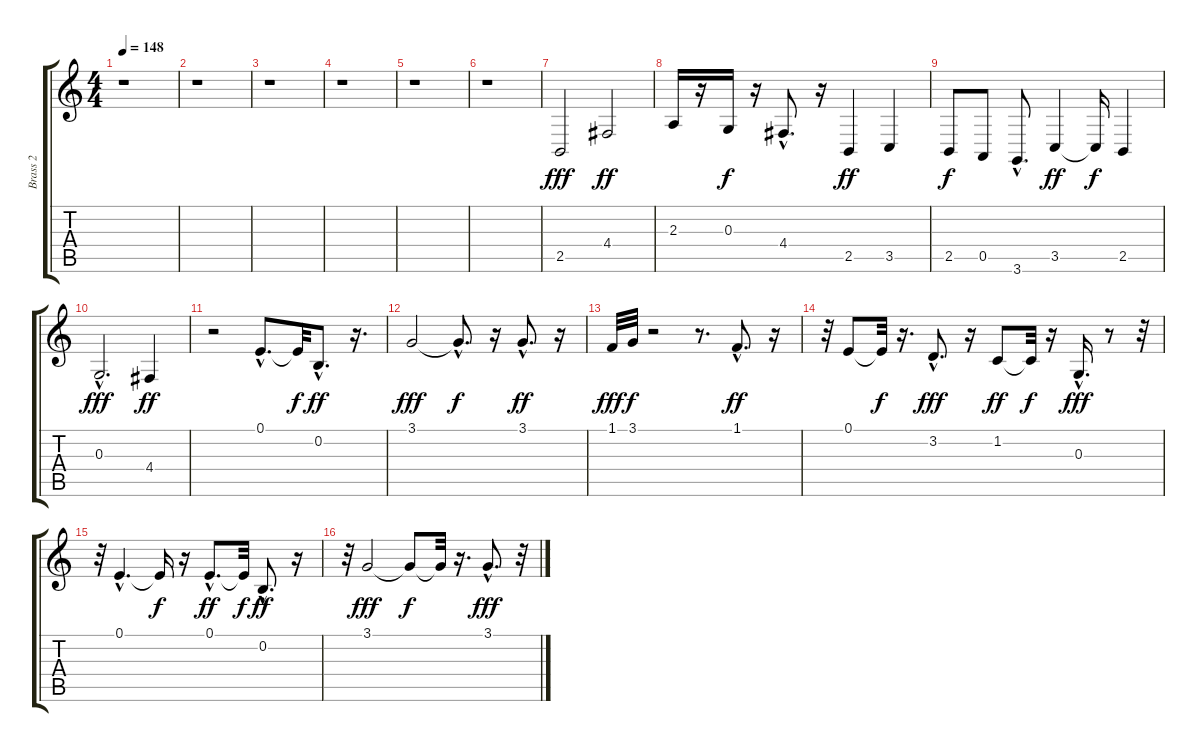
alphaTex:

\track ("Brass 2" "Brass 2") {instrument synthbrass1}
\staff {score tabs}
\tuning (E4 B3 G3 D3 A2 E2) {hide}
\ts (4 4)
\tempo 148
\clef g2
\ks c
r.1{dy f} |
r.1 |
r.1 |
r.1 |
r.1 |
r.1 |
2.5.2{dy fff instrument brasssection} 4.4.2{dy ff} |
2.3.16 r.16 0.3.16{dy f} r.16 4.4{hac}.8{d} r.16 2.5.4{dy ff} 3.5.4 |
2.5.8{dy f} 0.5.8 3.6{hac}.8{d} 3.5.4{dy ff} 3.5{t}.16{dy f} 2.5.4 |
0.3{hac}.2{d dy fff} 4.4.4{dy ff} |
r.2 0.1{hac}.8{d volume 9 instrument trombone} 0.1{t}.32{dy f} 0.2{hac}.8{d dy ff} r.16{d} |
3.1.2{dy fff} 3.1{hac t}.8{d dy f} r.16 3.1{hac}.8{d dy ff} r.16 |
1.1.32{dy fff} 3.1.32{dy f} r.2 r.8{d} 1.1{hac}.8{d dy ff} r.16 |
r.32 0.1.8 0.1{t}.32{dy f} r.16{d} 3.2{hac}.8{d dy fff} r.16 1.2.8{dy ff} 1.2{t}.32{dy f} r.16 0.3{hac}.16{d dy fff} r.8 r.32 |
r.32 0.1{hac}.4{d} 0.1{t}.16{dy f} r.16 0.1{hac}.8{d dy ff} 0.1{t}.32{dy f} 0.2{hac}.8{d dy ff} r.16 |
r.32 3.1.2{dy fff} 3.1{t}.8{dy f} 3.1{t}.32 r.16{d} 3.1{hac}.8{d dy fff} r.32
